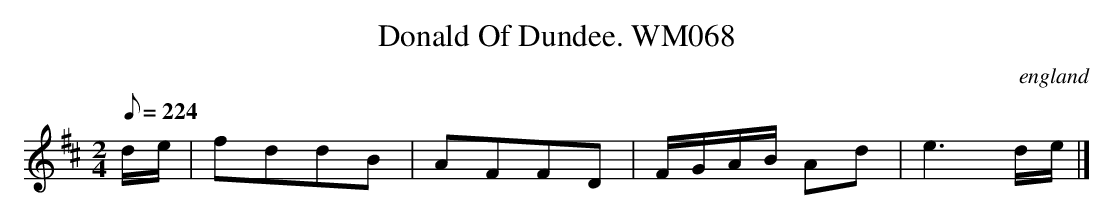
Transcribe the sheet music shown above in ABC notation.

X:1
T:Donald Of Dundee. WM068
O:england
M:2/4
L:1/8
Q:224
K:D
d/-e/|fddB|AFFD|F/-G/A/-B/ Ad|e3d/-e/|]
